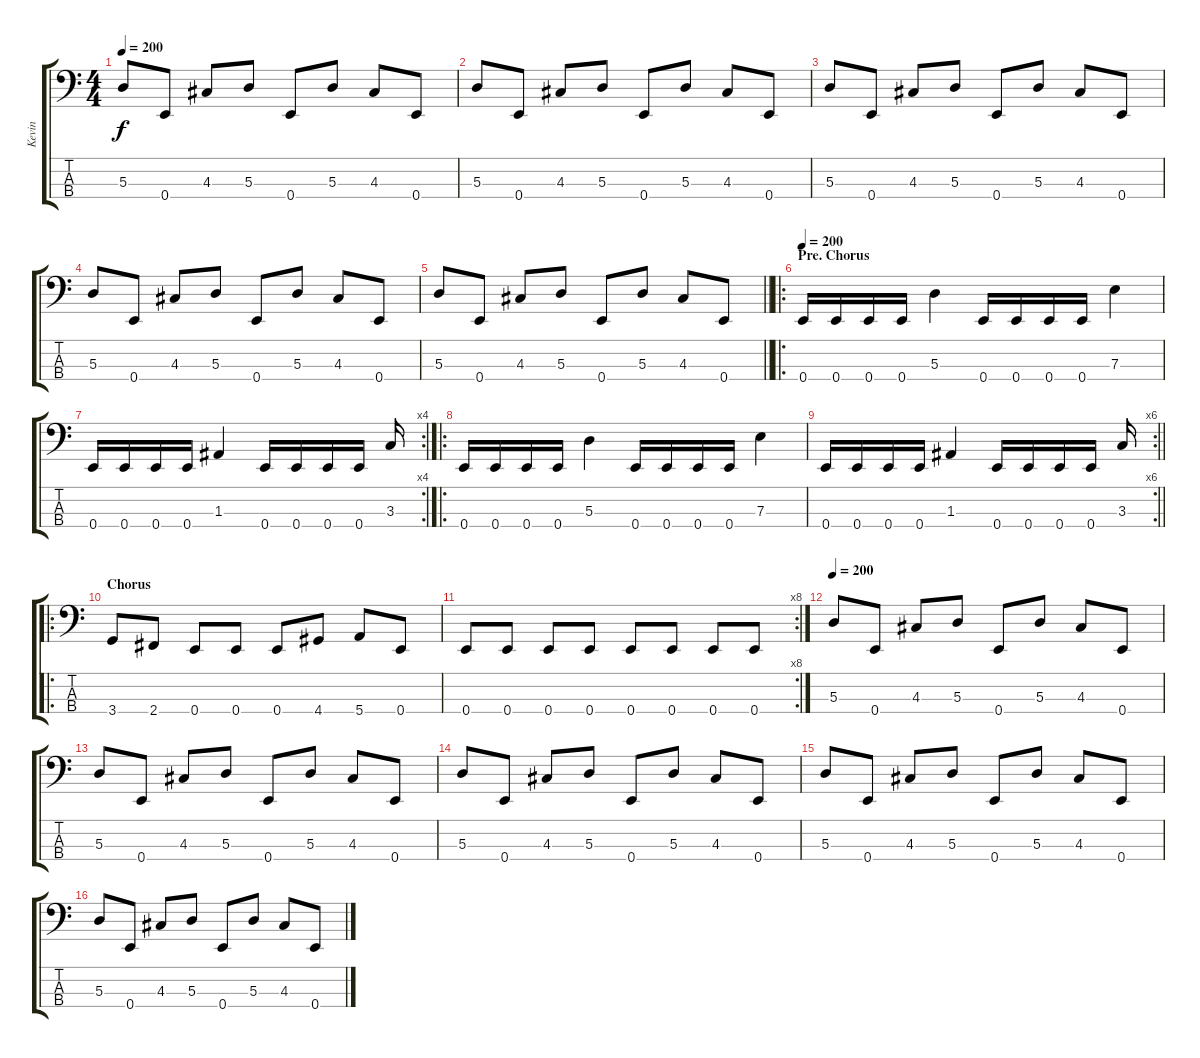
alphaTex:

\track ("Kevin" "Kevin") {instrument electricbasspick}
\staff {score tabs}
\tuning (G2 D2 A1 E1) {hide}
\ts (4 4)
\tempo 200
\clef f4
\ks c
5.3.8{dy f} 0.4.8 4.3.8 5.3.8 0.4.8 5.3.8 4.3.8 0.4.8 |
5.3.8 0.4.8 4.3.8 5.3.8 0.4.8 5.3.8 4.3.8 0.4.8 |
5.3.8 0.4.8 4.3.8 5.3.8 0.4.8 5.3.8 4.3.8 0.4.8 |
5.3.8 0.4.8 4.3.8 5.3.8 0.4.8 5.3.8 4.3.8 0.4.8 |
\barLineRight lightlight
5.3.8 0.4.8 4.3.8 5.3.8 0.4.8 5.3.8 4.3.8 0.4.8 |
\ro
\section ("" "Pre. Chorus")
\tempo 200
0.4.16 0.4.16 0.4.16 0.4.16 5.3.4 0.4.16 0.4.16 0.4.16 0.4.16 7.3.4 |
\rc 4
0.4.16 0.4.16 0.4.16 0.4.16 1.3.4 0.4.16 0.4.16 0.4.16 0.4.16 3.3.16 |
\ro
0.4.16 0.4.16 0.4.16 0.4.16 5.3.4 0.4.16 0.4.16 0.4.16 0.4.16 7.3.4 |
\rc 6
\barLineRight lightlight
0.4.16 0.4.16 0.4.16 0.4.16 1.3.4 0.4.16 0.4.16 0.4.16 0.4.16 3.3.16 |
\ro
\section ("" "Chorus")
3.4.8 2.4.8 0.4.8 0.4.8 0.4.8 4.4.8 5.4.8 0.4.8 |
\rc 8
0.4.8 0.4.8 0.4.8 0.4.8 0.4.8 0.4.8 0.4.8 0.4.8 |
\tempo 200
5.3.8 0.4.8 4.3.8 5.3.8 0.4.8 5.3.8 4.3.8 0.4.8 |
5.3.8 0.4.8 4.3.8 5.3.8 0.4.8 5.3.8 4.3.8 0.4.8 |
5.3.8 0.4.8 4.3.8 5.3.8 0.4.8 5.3.8 4.3.8 0.4.8 |
5.3.8 0.4.8 4.3.8 5.3.8 0.4.8 5.3.8 4.3.8 0.4.8 |
5.3.8 0.4.8 4.3.8 5.3.8 0.4.8 5.3.8 4.3.8 0.4.8
